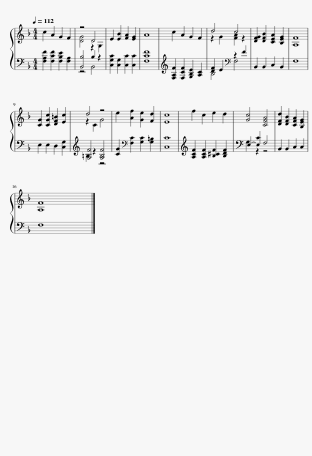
X:1
%%score { ( 1 3 ) | ( 2 4 ) }
L:1/8
Q:1/4=112
M:4/4
I:linebreak $
K:F
V:1 treble
V:3 treble
V:2 bass
V:4 bass
V:1
 c2 A2 G2 F2 | z4 D4 | E2 [EB]2 [FA]2 [EG]2 | A8 | c2 A2 G2 F2 | %5
 d4 c4 | [DFG]2 [DFB]2 [CEA]2 [B,EG]2 | [A,F]8 |$ [CG]2 [CGc]2 [DF=B]2 [Ec]2 | d4 z4 | %10
 e2 [Af]2 [Ge]2 [Fd]2 | [Ec]8 | f2 c2 e2 d2 | [Gc]4 [CFA]4 | [DFd]2 [DFB]2 [CFA]2 [B,EG]2 |$ %15
 [A,F]8 |] %16
V:2
 [F,A,F]2 [F,CF]2 [F,B,E]2 [F,A,]2 | [B,,B,]4 B,2 z2 | [C,G,C]2 [C,G,]2 [C,C]2 [C,C]2 | [F,CF]8 | [F,A,F]2 [F,CF]2 [G,B,E]2 [A,C]2 | %5
 [DF]2 E2[K:bass] z2 F2 | B,,2 B,,2 C,2 B,,2 | F,8 |$ E,2 E,2 D,2 [C,G,]2 | [G,F]4 [G,=B,F]4 | %10
 [CG]2[K:bass] [F,C]2 [G,C]2 [G,=B,]2 | [C,C]8 | [A,CF]2 [A,CF]2 [B,^CF]2 [B,DF]2 | E,2- [E,C]2 F,4 | B,,2 B,,2 C,2 C,2 |$ %15
 F,8 |] %16
V:3
 x8 | [DG]4 z2 G,2 | x8 | x8 | x8 | %5
 z2 G2 [FA]2 z2 | x8 | x8 |$ x8 | z2 C2 G4 | %10
 x8 | x8 | x8 | x8 | x8 |$ %15
 x8 |] %16
V:4
 x8 | z4 B,,4 | x8 | x8 | x8 | %5
 B,4[K:bass] F,4 | x8 | x8 |$ x8 | =B,2 z2 z4 | %10
 x2[K:bass] x6 | x8 | x8 | G,2 z2 z4 | x8 |$ %15
 x8 |] %16
